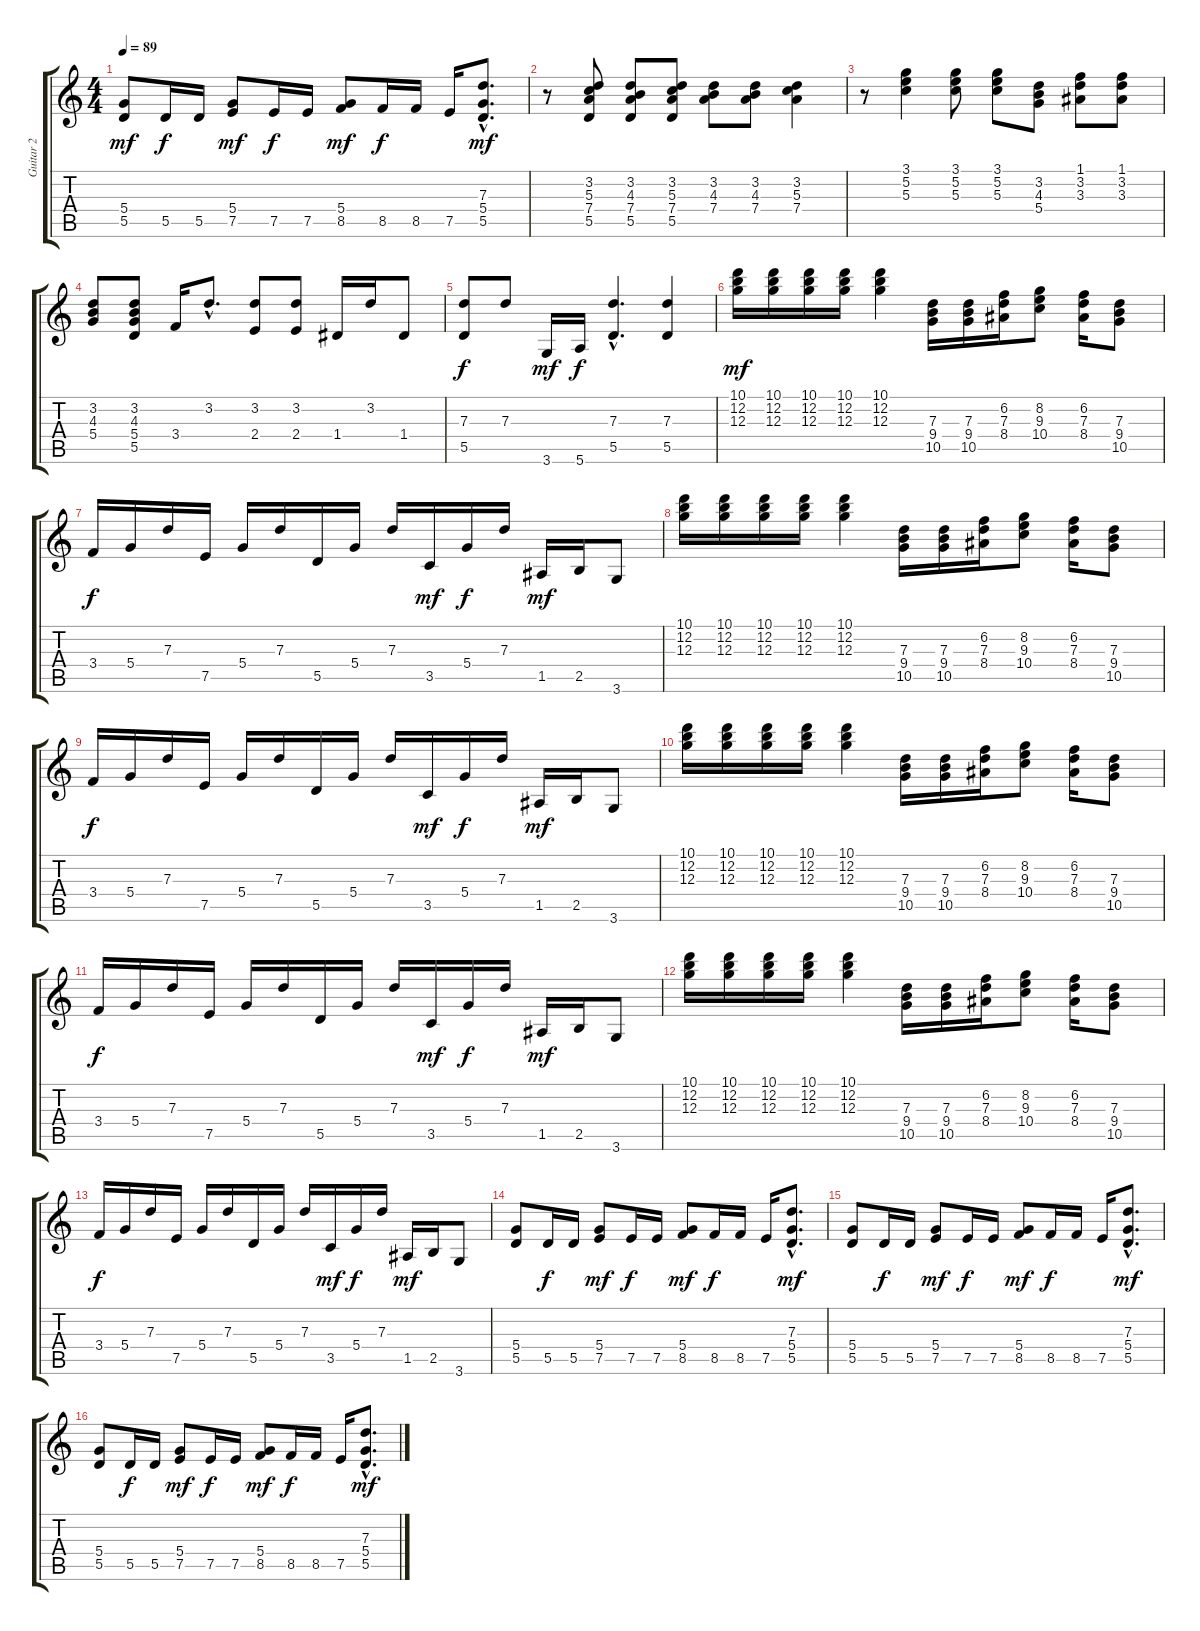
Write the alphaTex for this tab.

\track ("Guitar 2" "Guitar 2") {instrument distortionguitar}
\staff {score tabs}
\tuning (E4 B3 G3 D3 A2 E2) {hide}
\ts (4 4)
\tempo 89
\clef g2
\ks c
(5.4 5.5).8{dy mf} 5.5.16{dy f} 5.5.16 (5.4 7.5).8{dy mf} 7.5.16{dy f} 7.5.16 (5.4 8.5).8{dy mf} 8.5.16{dy f} 8.5.16 7.5.16 (7.3{hac} 5.4{hac} 5.5{hac}).8{d dy mf} |
r.8 (3.2 5.3 7.4 5.5).8 (3.2 4.3 7.4 5.5).8 (3.2 5.3 7.4 5.5).8 (3.2 4.3 7.4).8 (3.2 4.3 7.4).8 (3.2 5.3 7.4).4 |
r.8 (3.1 5.2 5.3).4 (3.1 5.2 5.3).8 (3.1 5.2 5.3).8 (3.2 4.3 5.4).8 (1.1 3.2 3.3).8 (1.1 3.2 3.3).8 |
(3.2 4.3 5.4).8 (3.2 4.3 5.4 5.5).8 3.4.16 3.2{hac}.8{d} (3.2 2.4).8 (3.2 2.4).8 1.4.16 3.2.16 1.4.8 |
(7.3 5.5).8{dy f} 7.3.8 3.6.16{dy mf} 5.6.16{dy f} (7.3{hac} 5.5{hac}).4{d} (7.3 5.5).4 |
(10.1 12.2 12.3).16{dy mf} (10.1 12.2 12.3).16 (10.1 12.2 12.3).16 (10.1 12.2 12.3).16 (10.1 12.2 12.3).4 (7.3 9.4 10.5).16 (7.3 9.4 10.5).16 (6.2 7.3 8.4).16 (8.2 9.3 10.4).8 (6.2 7.3 8.4).16 (7.3 9.4 10.5).8 |
3.4.16{dy f} 5.4.16 7.3.16 7.5.16 5.4.16 7.3.16 5.5.16 5.4.16 7.3.16 3.5.16{dy mf} 5.4.16{dy f} 7.3.16 1.5.16{dy mf} 2.5.16 3.6.8 |
(10.1 12.2 12.3).16 (10.1 12.2 12.3).16 (10.1 12.2 12.3).16 (10.1 12.2 12.3).16 (10.1 12.2 12.3).4 (7.3 9.4 10.5).16 (7.3 9.4 10.5).16 (6.2 7.3 8.4).16 (8.2 9.3 10.4).8 (6.2 7.3 8.4).16 (7.3 9.4 10.5).8 |
3.4.16{dy f} 5.4.16 7.3.16 7.5.16 5.4.16 7.3.16 5.5.16 5.4.16 7.3.16 3.5.16{dy mf} 5.4.16{dy f} 7.3.16 1.5.16{dy mf} 2.5.16 3.6.8 |
(10.1 12.2 12.3).16 (10.1 12.2 12.3).16 (10.1 12.2 12.3).16 (10.1 12.2 12.3).16 (10.1 12.2 12.3).4 (7.3 9.4 10.5).16 (7.3 9.4 10.5).16 (6.2 7.3 8.4).16 (8.2 9.3 10.4).8 (6.2 7.3 8.4).16 (7.3 9.4 10.5).8 |
3.4.16{dy f} 5.4.16 7.3.16 7.5.16 5.4.16 7.3.16 5.5.16 5.4.16 7.3.16 3.5.16{dy mf} 5.4.16{dy f} 7.3.16 1.5.16{dy mf} 2.5.16 3.6.8 |
(10.1 12.2 12.3).16 (10.1 12.2 12.3).16 (10.1 12.2 12.3).16 (10.1 12.2 12.3).16 (10.1 12.2 12.3).4 (7.3 9.4 10.5).16 (7.3 9.4 10.5).16 (6.2 7.3 8.4).16 (8.2 9.3 10.4).8 (6.2 7.3 8.4).16 (7.3 9.4 10.5).8 |
3.4.16{dy f} 5.4.16 7.3.16 7.5.16 5.4.16 7.3.16 5.5.16 5.4.16 7.3.16 3.5.16{dy mf} 5.4.16{dy f} 7.3.16 1.5.16{dy mf} 2.5.16 3.6.8 |
(5.4 5.5).8 5.5.16{dy f} 5.5.16 (5.4 7.5).8{dy mf} 7.5.16{dy f} 7.5.16 (5.4 8.5).8{dy mf} 8.5.16{dy f} 8.5.16 7.5.16 (7.3{hac} 5.4{hac} 5.5{hac}).8{d dy mf} |
(5.4 5.5).8 5.5.16{dy f} 5.5.16 (5.4 7.5).8{dy mf} 7.5.16{dy f} 7.5.16 (5.4 8.5).8{dy mf} 8.5.16{dy f} 8.5.16 7.5.16 (7.3{hac} 5.4{hac} 5.5{hac}).8{d dy mf} |
(5.4 5.5).8 5.5.16{dy f} 5.5.16 (5.4 7.5).8{dy mf} 7.5.16{dy f} 7.5.16 (5.4 8.5).8{dy mf} 8.5.16{dy f} 8.5.16 7.5.16 (7.3{hac} 5.4{hac} 5.5{hac}).8{d dy mf}
